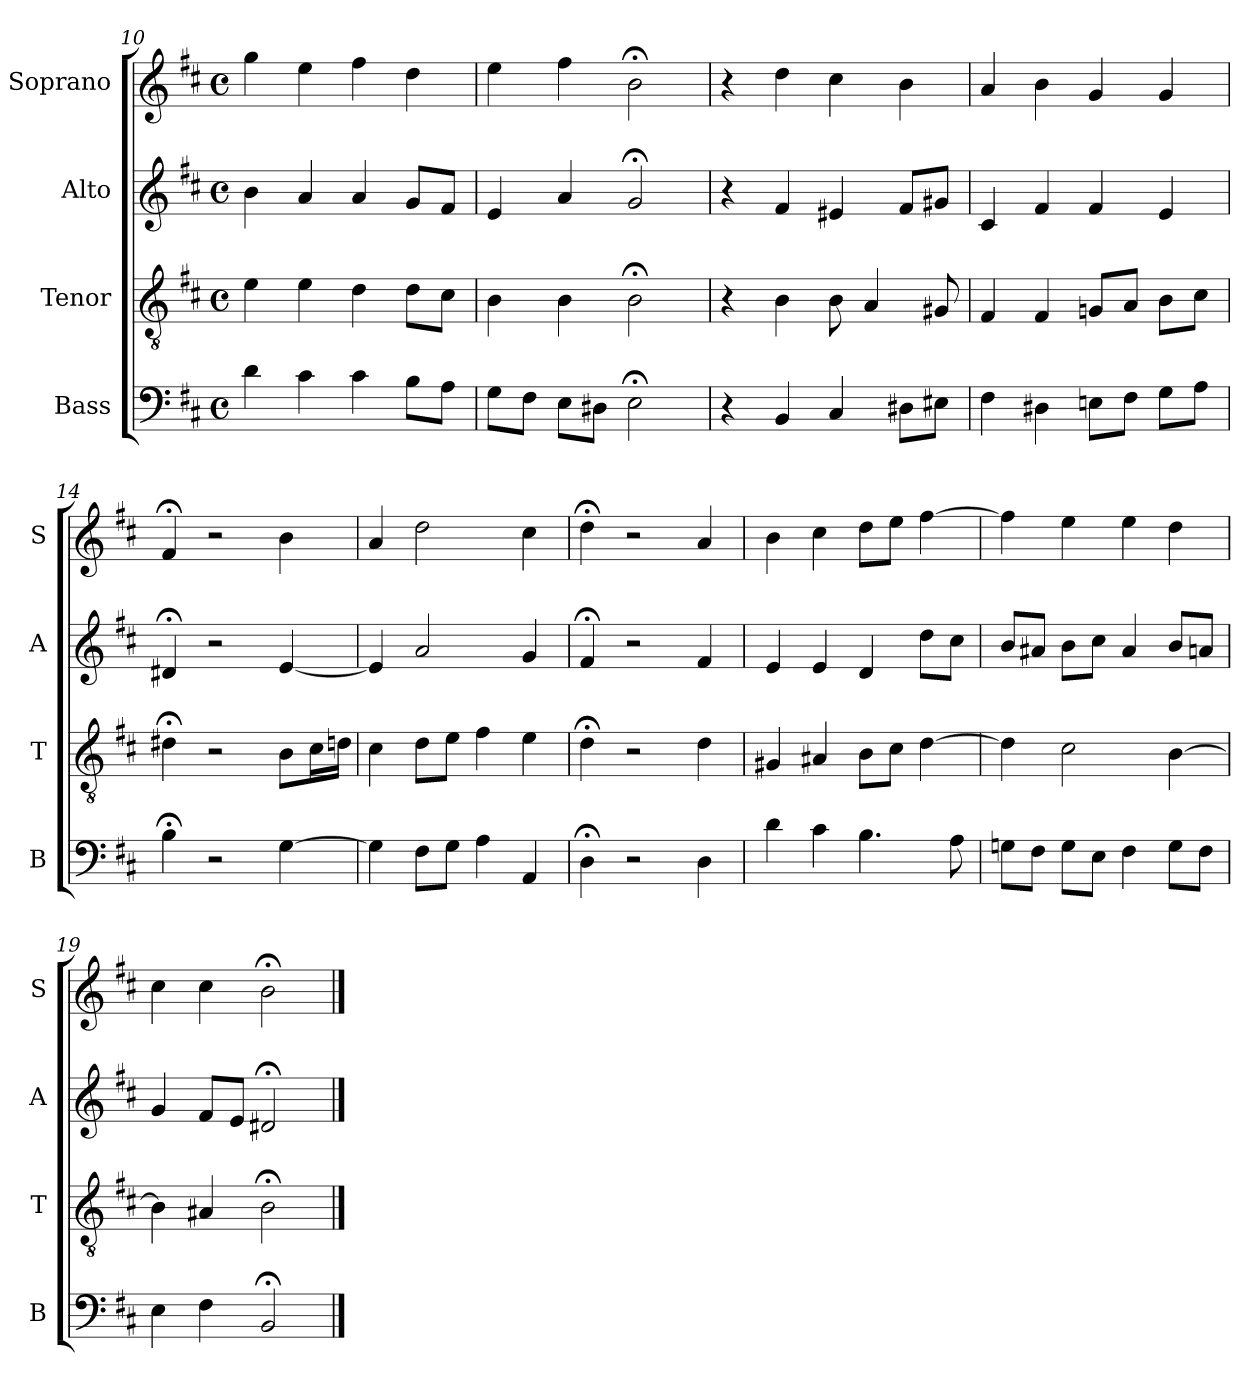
**kern	**kern	**kern	**kern
*part4	*part3	*part2	*part1
*staff4	*staff3	*staff2	*staff1
*I"Bass	*I"Tenor	*I"Alto	*I"Soprano
*I'B	*I'T	*I'A	*I'S
*clefF4	*clefGv2	*clefG2	*clefG2
*k[f#c#]	*k[f#c#]	*k[f#c#]	*k[f#c#]
*b:	*b:	*b:	*b:
*M4/4	*M4/4	*M4/4	*M4/4
*met(c)	*met(c)	*met(c)	*met(c)
=10	=10	=10	=10
4d	4e	4b	4gg
4c#	4e	4a	4ee
4c#	4d	4a	4ff#
8BL	8dL	8gL	4dd
8AJ	8c#J	8f#J	.
=11	=11	=11	=11
8GL	4B	4e	4ee
8F#J	.	.	.
8EL	4B	4a	4ff#
8D#XJ	.	.	.
2E;<	2B;<	2g;<	2b;<
=12	=12	=12	=12
4r	4r	4r	4r
4BB	4B	4f#	4dd
4C#	8B	4e#X	4cc#
.	4A	.	.
8D#XL	.	8f#L	4b
8E#XJ	8G#X	8g#XJ	.
=13	=13	=13	=13
4F#	4F#	4c#	4a
4D#X	4F#	4f#	4b
8EnL	8GnL	4f#	4g
8F#J	8AJ	.	.
8GL	8BL	4e	4g
8AJ	8c#J	.	.
=14	=14	=14	=14
4B;<	4d#X;<	4d#X;<	4f#;<
2r	2r	2r	2r
[4G	8BL	[4e	4b
.	16c#L	.	.
.	16dnJJ	.	.
=15	=15	=15	=15
4G]	4c#i	4e]	4ai
8F#L	8diL	2a	2ddi
8GJ	8eJ	.	.
4A	4f#	.	.
4AA	4e	4g	4cc#
=16	=16	=16	=16
4D;<	4d;<	4f#;<	4dd;<
2r	2r	2r	2r
4D	4d	4f#	4a
=17	=17	=17	=17
4d	4G#X	4e	4b
4c#	4A#X	4e	4cc#
4.B	8BL	4d	8ddL
.	8c#J	.	8eeJ
.	[4d	8ddL	[4ff#
8A	.	8cc#J	.
=18	=18	=18	=18
8GnL	4d]	8bL	4ff#]
8F#J	.	8a#XJ	.
8GL	2c#	8bL	4ee
8EJ	.	8cc#J	.
4F#	.	4a#	4ee
8GL	[4B	8bL	4dd
8F#J	.	8anJ	.
=19	=19	=19	=19
4E	4B]	4g	4cc#
4F#	4A#X	8f#L	4cc#
.	.	8eJ	.
2BB;<	2B;<	2d#X;<	2b;<
==	==	==	==
*-	*-	*-	*-
